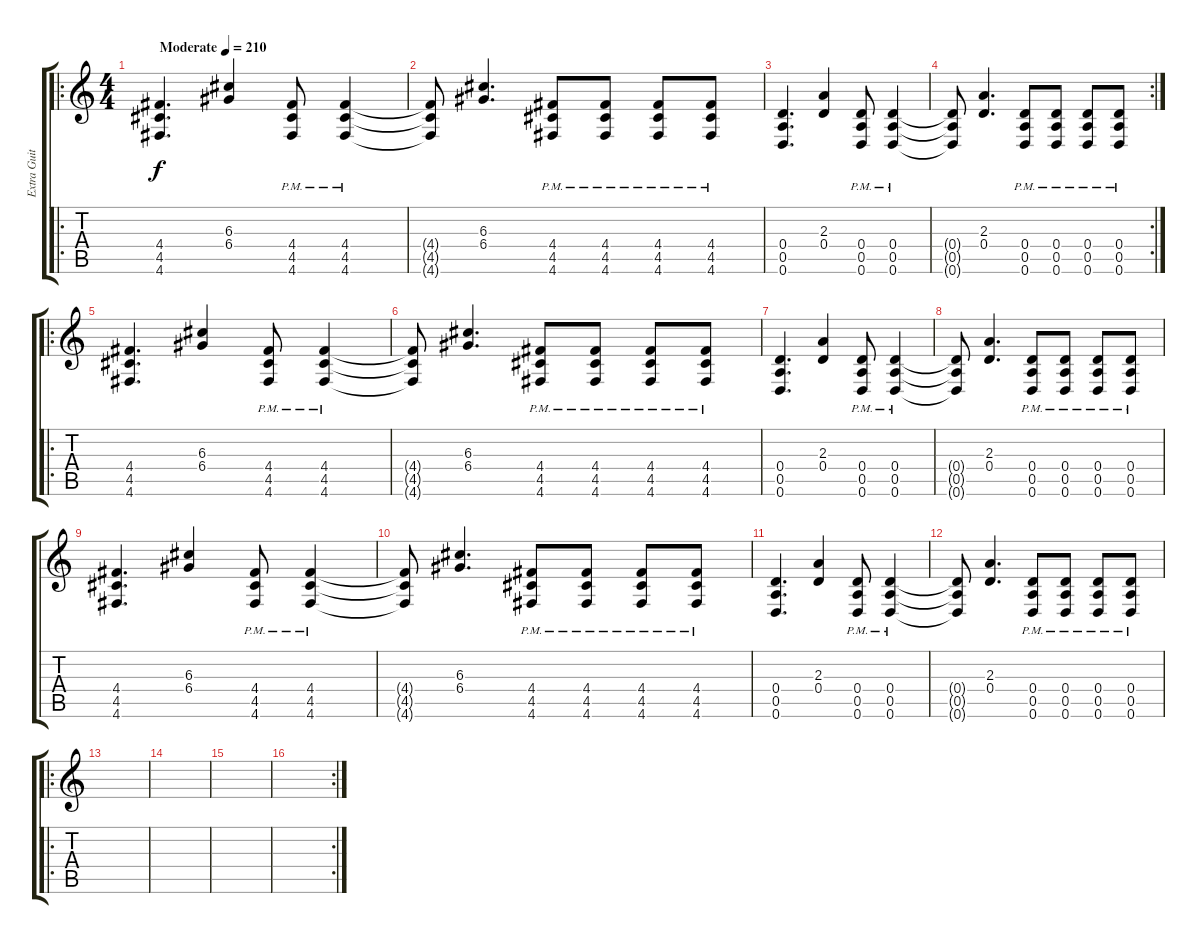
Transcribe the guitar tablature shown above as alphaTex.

\track ("Extra Guitar" "Extra Guit") {instrument distortionguitar}
\staff {score tabs}
\tuning (E4 B3 G3 D3 A2 D2) {hide}
\ro
\ts (4 4)
\tempo (210 "Moderate")
\clef g2
\ks c
(4.4 4.5 4.6).4{d dy f instrument distortionguitar} (6.3 6.4).4 (4.4{pm} 4.5{pm} 4.6{pm}).8 (4.4{pm} 4.5{pm} 4.6{pm}).4 |
(4.4{t} 4.5{t} 4.6{t}).8 (6.3 6.4).4{d} (4.4{pm} 4.5{pm} 4.6{pm}).8 (4.4{pm} 4.5{pm} 4.6{pm}).8 (4.4{pm} 4.5{pm} 4.6{pm}).8 (4.4{pm} 4.5{pm} 4.6{pm}).8 |
(0.4 0.5 0.6).4{d} (2.3 0.4).4 (0.4{pm} 0.5{pm} 0.6{pm}).8 (0.4{pm} 0.5{pm} 0.6{pm}).4 |
\rc 2
(0.4{t} 0.5{t} 0.6{t}).8 (2.3 0.4).4{d} (0.4{pm} 0.5{pm} 0.6{pm}).8 (0.4{pm} 0.5{pm} 0.6{pm}).8 (0.4{pm} 0.5{pm} 0.6{pm}).8 (0.4{pm} 0.5{pm} 0.6{pm}).8 |
\ro
(4.4 4.5 4.6).4{d} (6.3 6.4).4 (4.4{pm} 4.5{pm} 4.6{pm}).8 (4.4{pm} 4.5{pm} 4.6{pm}).4 |
(4.4{t} 4.5{t} 4.6{t}).8 (6.3 6.4).4{d} (4.4{pm} 4.5{pm} 4.6{pm}).8 (4.4{pm} 4.5{pm} 4.6{pm}).8 (4.4{pm} 4.5{pm} 4.6{pm}).8 (4.4{pm} 4.5{pm} 4.6{pm}).8 |
(0.4 0.5 0.6).4{d} (2.3 0.4).4 (0.4{pm} 0.5{pm} 0.6{pm}).8 (0.4{pm} 0.5{pm} 0.6{pm}).4 |
(0.4{t} 0.5{t} 0.6{t}).8 (2.3 0.4).4{d} (0.4{pm} 0.5{pm} 0.6{pm}).8 (0.4{pm} 0.5{pm} 0.6{pm}).8 (0.4{pm} 0.5{pm} 0.6{pm}).8 (0.4{pm} 0.5{pm} 0.6{pm}).8 |
(4.4 4.5 4.6).4{d} (6.3 6.4).4 (4.4{pm} 4.5{pm} 4.6{pm}).8 (4.4{pm} 4.5{pm} 4.6{pm}).4 |
(4.4{t} 4.5{t} 4.6{t}).8 (6.3 6.4).4{d} (4.4{pm} 4.5{pm} 4.6{pm}).8 (4.4{pm} 4.5{pm} 4.6{pm}).8 (4.4{pm} 4.5{pm} 4.6{pm}).8 (4.4{pm} 4.5{pm} 4.6{pm}).8 |
(0.4 0.5 0.6).4{d} (2.3 0.4).4 (0.4{pm} 0.5{pm} 0.6{pm}).8 (0.4{pm} 0.5{pm} 0.6{pm}).4 |
(0.4{t} 0.5{t} 0.6{t}).8 (2.3 0.4).4{d} (0.4{pm} 0.5{pm} 0.6{pm}).8 (0.4{pm} 0.5{pm} 0.6{pm}).8 (0.4{pm} 0.5{pm} 0.6{pm}).8 (0.4{pm} 0.5{pm} 0.6{pm}).8 |
\ro
|
|
|
\rc 2
